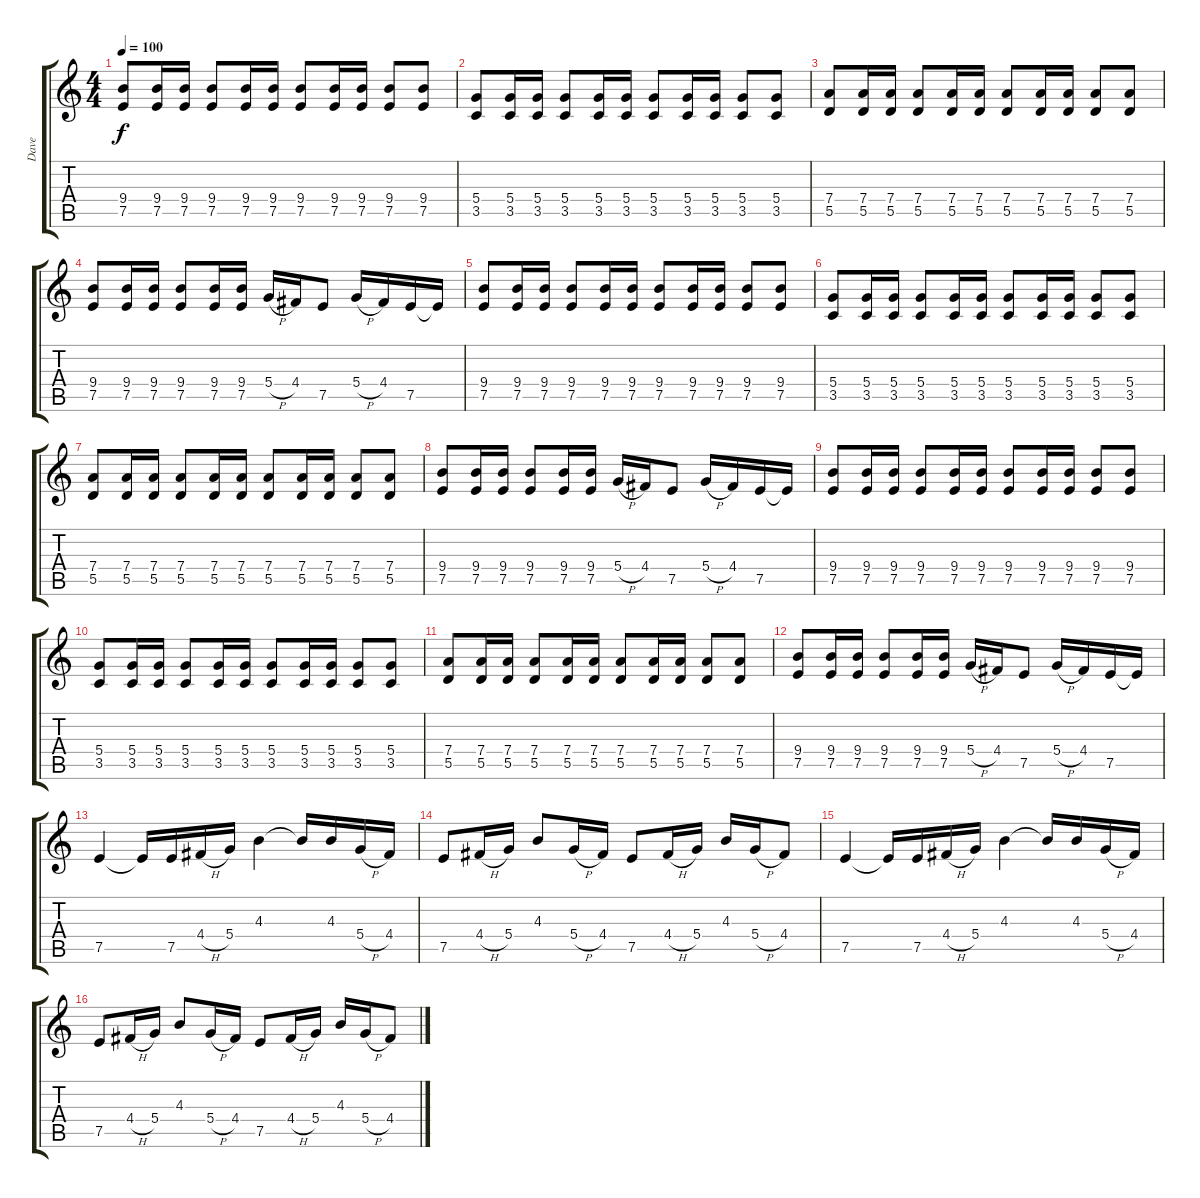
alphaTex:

\track ("Dave" "Dave") {instrument distortionguitar}
\staff {score tabs}
\tuning (E4 B3 G3 D3 A2 E2) {hide}
\ts (4 4)
\tempo 100
\clef g2
\ks c
(9.4 7.5).8{dy f} (9.4 7.5).16 (9.4 7.5).16 (9.4 7.5).8 (9.4 7.5).16 (9.4 7.5).16 (9.4 7.5).8 (9.4 7.5).16 (9.4 7.5).16 (9.4 7.5).8 (9.4 7.5).8 |
(5.4 3.5).8 (5.4 3.5).16 (5.4 3.5).16 (5.4 3.5).8 (5.4 3.5).16 (5.4 3.5).16 (5.4 3.5).8 (5.4 3.5).16 (5.4 3.5).16 (5.4 3.5).8 (5.4 3.5).8 |
(7.4 5.5).8 (7.4 5.5).16 (7.4 5.5).16 (7.4 5.5).8 (7.4 5.5).16 (7.4 5.5).16 (7.4 5.5).8 (7.4 5.5).16 (7.4 5.5).16 (7.4 5.5).8 (7.4 5.5).8 |
(9.4 7.5).8 (9.4 7.5).16 (9.4 7.5).16 (9.4 7.5).8 (9.4 7.5).16 (9.4 7.5).16 5.4{h}.16 4.4.16 7.5.8 5.4{h}.16 4.4.16 7.5.16 7.5{t}.16 |
(9.4 7.5).8 (9.4 7.5).16 (9.4 7.5).16 (9.4 7.5).8 (9.4 7.5).16 (9.4 7.5).16 (9.4 7.5).8 (9.4 7.5).16 (9.4 7.5).16 (9.4 7.5).8 (9.4 7.5).8 |
(5.4 3.5).8 (5.4 3.5).16 (5.4 3.5).16 (5.4 3.5).8 (5.4 3.5).16 (5.4 3.5).16 (5.4 3.5).8 (5.4 3.5).16 (5.4 3.5).16 (5.4 3.5).8 (5.4 3.5).8 |
(7.4 5.5).8 (7.4 5.5).16 (7.4 5.5).16 (7.4 5.5).8 (7.4 5.5).16 (7.4 5.5).16 (7.4 5.5).8 (7.4 5.5).16 (7.4 5.5).16 (7.4 5.5).8 (7.4 5.5).8 |
(9.4 7.5).8 (9.4 7.5).16 (9.4 7.5).16 (9.4 7.5).8 (9.4 7.5).16 (9.4 7.5).16 5.4{h}.16 4.4.16 7.5.8 5.4{h}.16 4.4.16 7.5.16 7.5{t}.16 |
(9.4 7.5).8 (9.4 7.5).16 (9.4 7.5).16 (9.4 7.5).8 (9.4 7.5).16 (9.4 7.5).16 (9.4 7.5).8 (9.4 7.5).16 (9.4 7.5).16 (9.4 7.5).8 (9.4 7.5).8 |
(5.4 3.5).8 (5.4 3.5).16 (5.4 3.5).16 (5.4 3.5).8 (5.4 3.5).16 (5.4 3.5).16 (5.4 3.5).8 (5.4 3.5).16 (5.4 3.5).16 (5.4 3.5).8 (5.4 3.5).8 |
(7.4 5.5).8 (7.4 5.5).16 (7.4 5.5).16 (7.4 5.5).8 (7.4 5.5).16 (7.4 5.5).16 (7.4 5.5).8 (7.4 5.5).16 (7.4 5.5).16 (7.4 5.5).8 (7.4 5.5).8 |
(9.4 7.5).8 (9.4 7.5).16 (9.4 7.5).16 (9.4 7.5).8 (9.4 7.5).16 (9.4 7.5).16 5.4{h}.16 4.4.16 7.5.8 5.4{h}.16 4.4.16 7.5.16 7.5{t}.16 |
7.5.4 7.5{t}.16 7.5.16 4.4{h}.16 5.4.16 4.3.4 4.3{t}.16 4.3.16 5.4{h}.16 4.4.16 |
7.5.8 4.4{h}.16 5.4.16 4.3.8 5.4{h}.16 4.4.16 7.5.8 4.4{h}.16 5.4.16 4.3.16 5.4{h}.16 4.4.8 |
7.5.4 7.5{t}.16 7.5.16 4.4{h}.16 5.4.16 4.3.4 4.3{t}.16 4.3.16 5.4{h}.16 4.4.16 |
7.5.8 4.4{h}.16 5.4.16 4.3.8 5.4{h}.16 4.4.16 7.5.8 4.4{h}.16 5.4.16 4.3.16 5.4{h}.16 4.4.8
